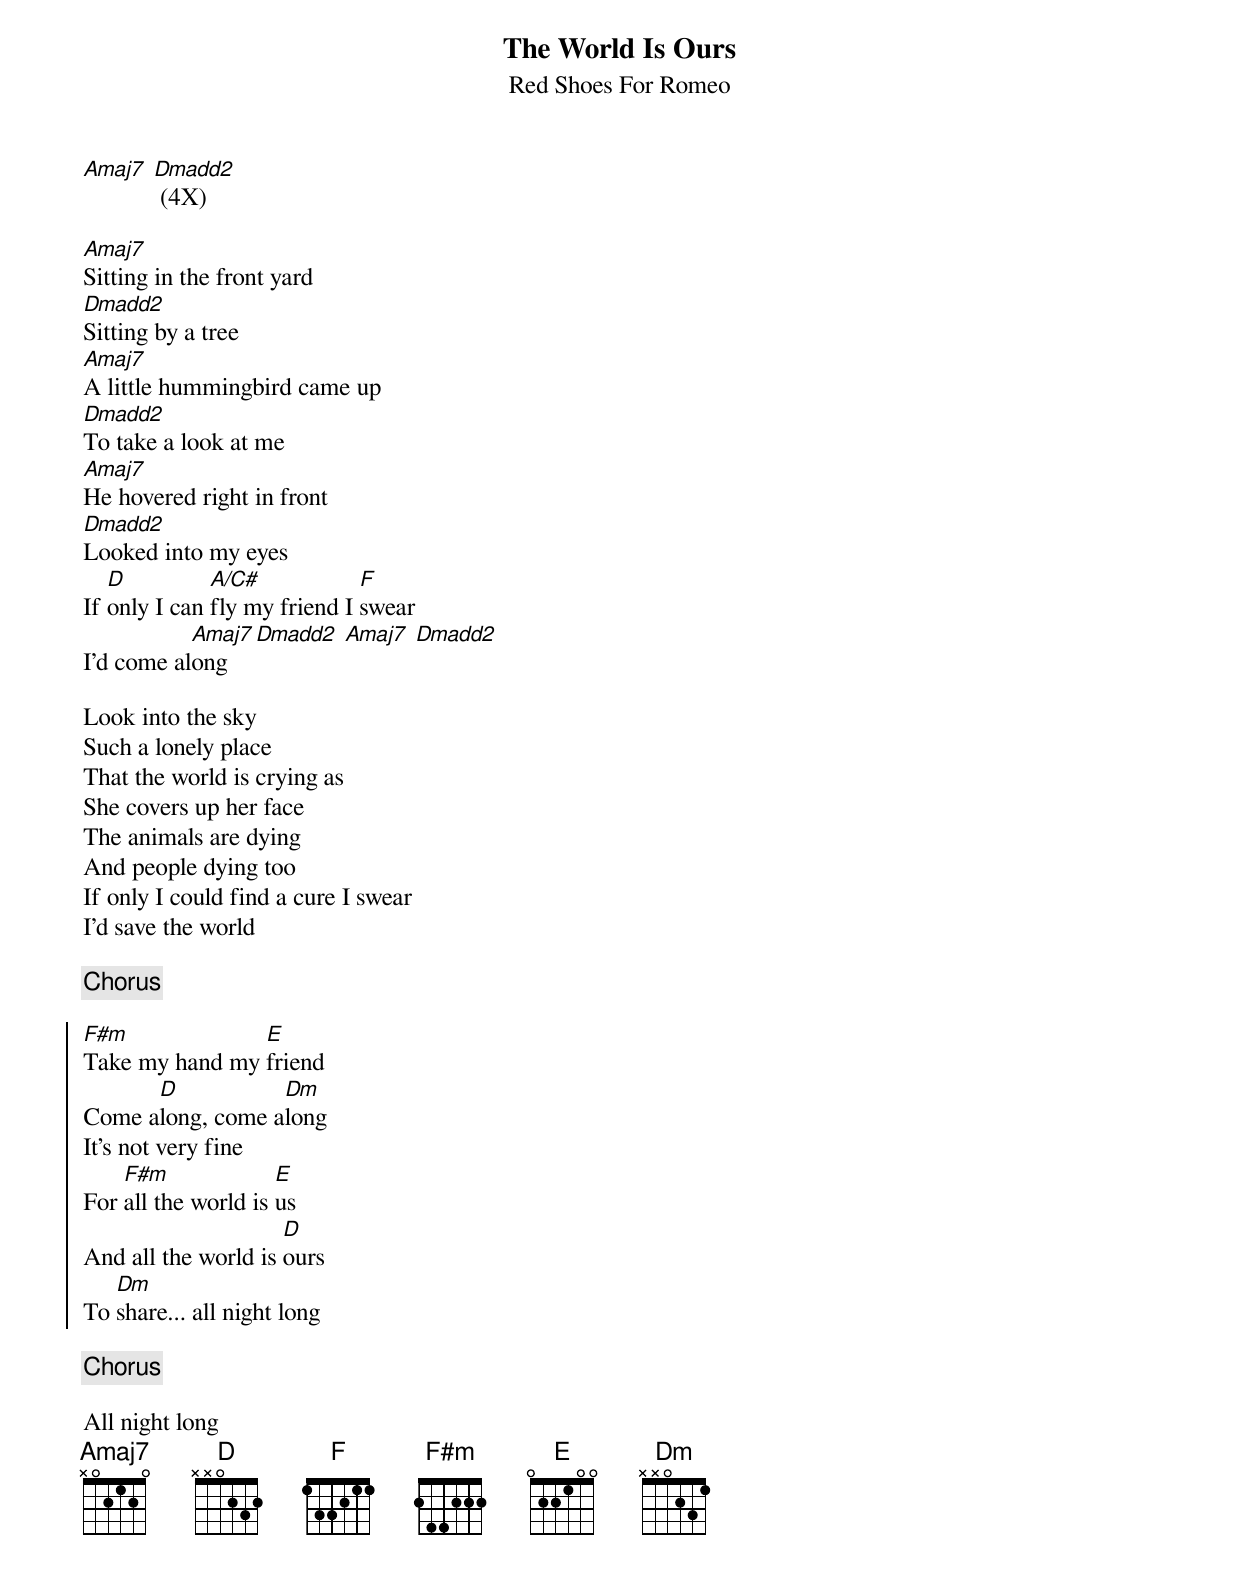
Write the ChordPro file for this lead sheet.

{title:The World Is Ours}
{subtitle:Red Shoes For Romeo}
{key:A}

[Amaj7] [Dmadd2] (4X)

[Amaj7]Sitting in the front yard
[Dmadd2]Sitting by a tree
[Amaj7]A little hummingbird came up
[Dmadd2]To take a look at me
[Amaj7]He hovered right in front
[Dmadd2]Looked into my eyes
If [D]only I can [A/C#]fly my friend I [F]swear
I'd come al[Amaj7]ong [Dmadd2] [Amaj7] [Dmadd2]

Look into the sky
Such a lonely place
That the world is crying as
She covers up her face
The animals are dying
And people dying too
If only I could find a cure I swear
I'd save the world

{c:Chorus}

{soc}
[F#m]Take my hand my [E]friend
Come a[D]long, come a[Dm]long
It's not very fine
For [F#m]all the world is [E]us
And all the world is [D]ours
To [Dm]share... all night long
{eoc}

{c:Chorus}

All night long
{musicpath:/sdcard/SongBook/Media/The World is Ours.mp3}
